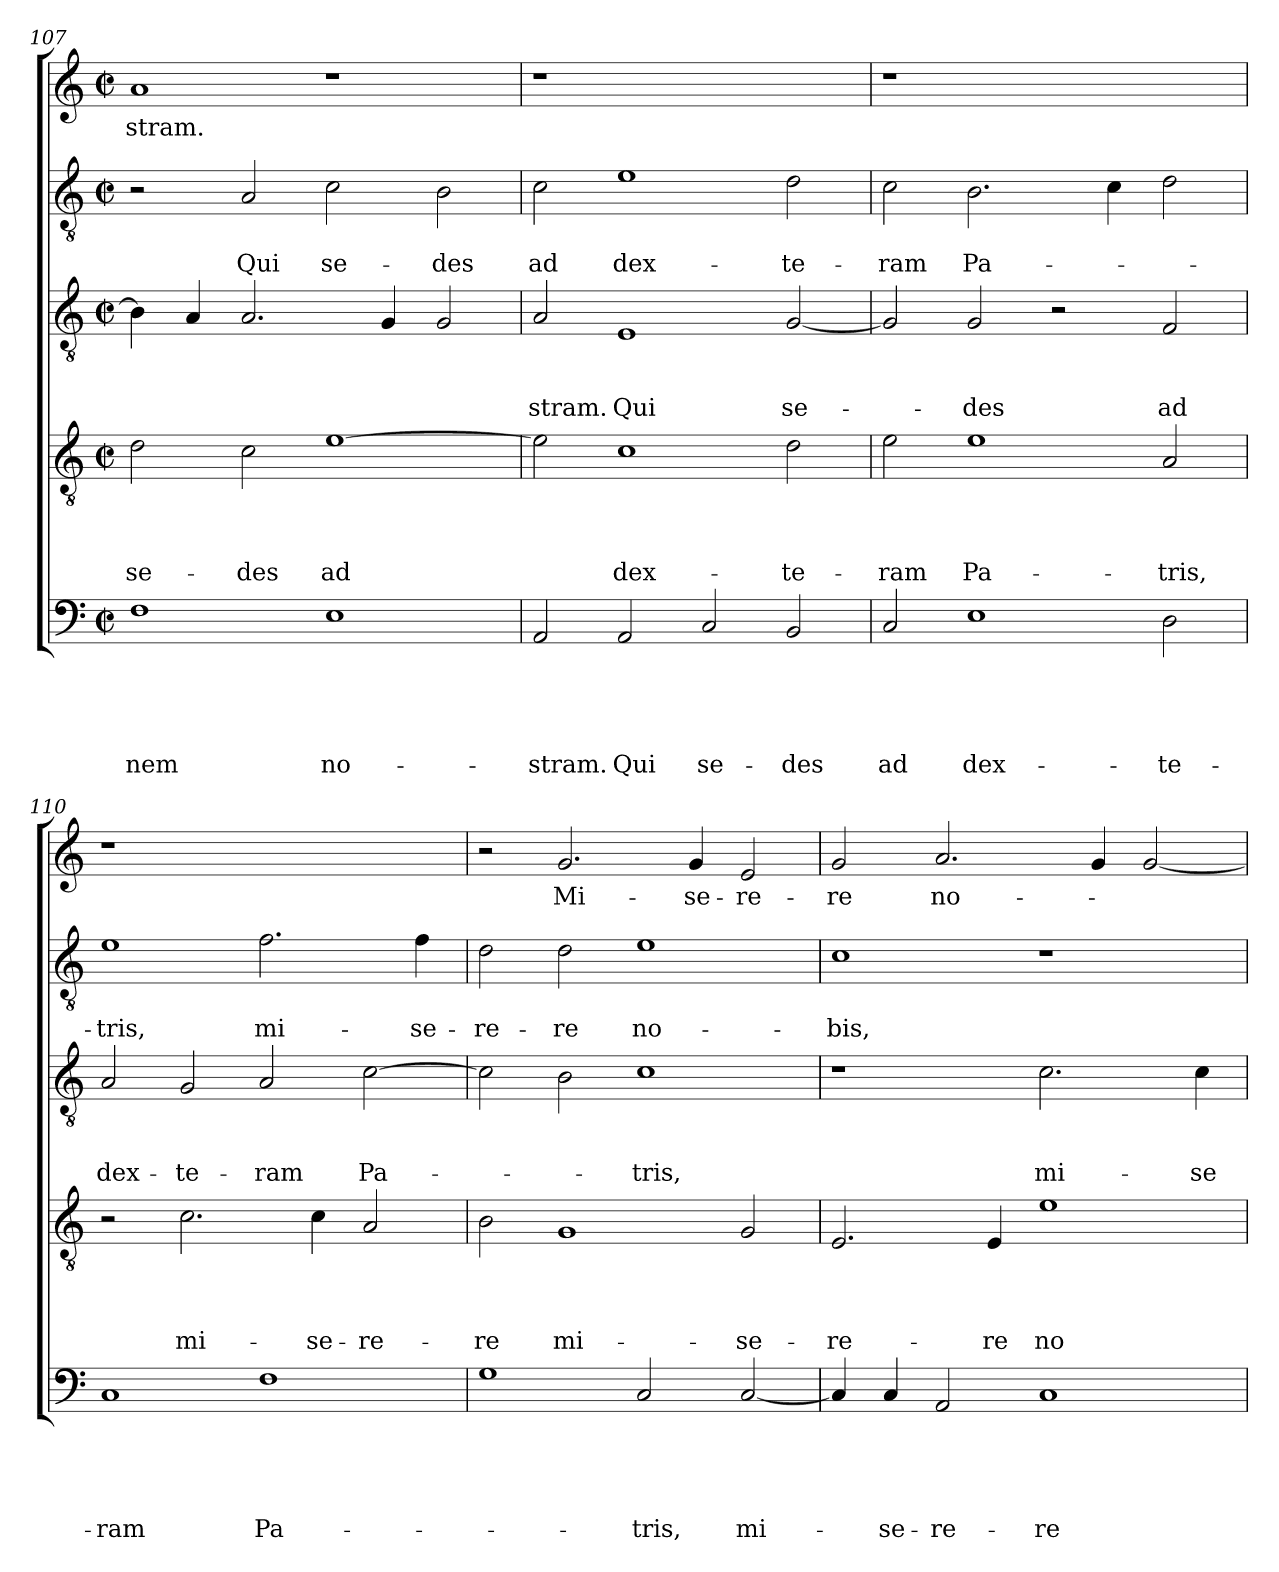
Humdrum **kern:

**kern	**text	**text	**text	**text	**text	**kern	**text	**text	**text	**text	**kern	**text	**text	**text	**kern	**text	**text	**kern	**text
*part5	*part5	*part5	*part5	*part5	*part5	*part4	*part4	*part4	*part4	*part4	*part3	*part3	*part3	*part3	*part2	*part2	*part2	*part1	*part1
*staff5	*staff5	*staff5	*staff5	*staff5	*staff5	*staff4	*staff4	*staff4	*staff4	*staff4	*staff3	*staff3	*staff3	*staff3	*staff2	*staff2	*staff2	*staff1	*staff1
*clefF4	*	*	*	*	*	*clefGv2	*	*	*	*	*clefGv2	*	*	*	*clefGv2	*	*	*clefG2	*
*k[]	*	*	*	*	*	*k[]	*	*	*	*	*k[]	*	*	*	*k[]	*	*	*k[]	*
*C:	*	*	*	*	*	*C:	*	*	*	*	*C:	*	*	*	*C:	*	*	*C:	*
*M2/2	*	*	*	*	*	*M2/2	*	*	*	*	*M2/2	*	*	*	*M2/2	*	*	*M2/2	*
*met(c|)	*	*	*	*	*	*met(c|)	*	*	*	*	*met(c|)	*	*	*	*met(c|)	*	*	*met(c|)	*
=107	=107	=107	=107	=107	=107	=107	=107	=107	=107	=107	=107	=107	=107	=107	=107	=107	=107	=107	=107
1F	.	.	.	.	-nem	2d\	.	.	.	se-	4B\]	.	.	.	2r	.	.	1a	-stram.
.	.	.	.	.	.	.	.	.	.	.	4A/	.	.	.	.	.	.	.	.
.	.	.	.	.	.	2c\	.	.	.	-des	2.A/	.	.	.	2A/	.	Qui	.	.
1E	.	.	.	.	no-	[1e	.	.	.	ad	.	.	.	.	2c\	.	se-	1r	.
.	.	.	.	.	.	.	.	.	.	.	4G/	.	.	.	.	.	.	.	.
.	.	.	.	.	.	.	.	.	.	.	2G/	.	.	.	2B\	.	-des	.	.
=108	=108	=108	=108	=108	=108	=108	=108	=108	=108	=108	=108	=108	=108	=108	=108	=108	=108	=108	=108
2AA/	.	.	.	.	-stram.	2e\]	.	.	.	.	2A/	.	.	-stram.	2c\	.	ad	1r	.
2AA/	.	.	.	.	Qui	1c	.	.	.	dex-	1E	.	.	Qui	1e	.	dex-	.	.
2C/	.	.	.	.	se-	.	.	.	.	.	.	.	.	.	.	.	.	1ryy	.
2BB/	.	.	.	.	-des	2d\	.	.	.	-te-	[2G/	.	.	se-	2d\	.	-te-	.	.
=109	=109	=109	=109	=109	=109	=109	=109	=109	=109	=109	=109	=109	=109	=109	=109	=109	=109	=109	=109
2C/	.	.	.	.	ad	2e\	.	.	.	-ram	2G/]	.	.	.	2c\	.	-ram	1r	.
1E	.	.	.	.	dex-	1e	.	.	.	Pa-	2G/	.	.	-des	2.B\	.	Pa-	.	.
.	.	.	.	.	.	.	.	.	.	.	2r	.	.	.	.	.	.	1ryy	.
.	.	.	.	.	.	.	.	.	.	.	.	.	.	.	4c\	.	.	.	.
2D\	.	.	.	.	-te-	2A/	.	.	.	-tris,	2F/	.	.	ad	2d\	.	.	.	.
=110	=110	=110	=110	=110	=110	=110	=110	=110	=110	=110	=110	=110	=110	=110	=110	=110	=110	=110	=110
1C	.	.	.	.	-ram	2r	.	.	.	.	2A/	.	.	dex-	1e	.	-tris,	1r	.
.	.	.	.	.	.	2.c\	.	.	.	mi-	2G/	.	.	-te-	.	.	.	.	.
1F	.	.	.	.	Pa-	.	.	.	.	.	2A/	.	.	-ram	2.f\	.	mi-	1ryy	.
.	.	.	.	.	.	4c\	.	.	.	-se-	.	.	.	.	.	.	.	.	.
.	.	.	.	.	.	2A/	.	.	.	-re-	[2c\	.	.	Pa-	.	.	.	.	.
.	.	.	.	.	.	.	.	.	.	.	.	.	.	.	4f\	.	-se-	.	.
!!LO:LB:g=z
=111	=111	=111	=111	=111	=111	=111	=111	=111	=111	=111	=111	=111	=111	=111	=111	=111	=111	=111	=111
1G	.	.	.	.	.	2B\	.	.	.	-re	2c\]	.	.	.	2d\	.	-re-	2r	.
.	.	.	.	.	.	1G	.	.	.	mi-	2B\	.	.	.	2d\	.	-re	2.g/	Mi-
2C/	.	.	.	.	-tris,	.	.	.	.	.	1c	.	.	-tris,	1e	.	no-	.	.
.	.	.	.	.	.	.	.	.	.	.	.	.	.	.	.	.	.	4g/	-se-
[2C/	.	.	.	.	mi-	2G/	.	.	.	-se-	.	.	.	.	.	.	.	2e/	-re-
=112	=112	=112	=112	=112	=112	=112	=112	=112	=112	=112	=112	=112	=112	=112	=112	=112	=112	=112	=112
4C/]	.	.	.	.	.	2.E/	.	.	.	-re-	1r	.	.	.	1c	.	-bis,	2g/	-re
4C/	.	.	.	.	-se-	.	.	.	.	.	.	.	.	.	.	.	.	.	.
2AA/	.	.	.	.	-re-	.	.	.	.	.	.	.	.	.	.	.	.	2.a/	no-
.	.	.	.	.	.	4E/	.	.	.	-re	.	.	.	.	.	.	.	.	.
1C	.	.	.	.	-re	1e	.	.	.	no-	2.c\	.	.	mi-	1r	.	.	.	.
.	.	.	.	.	.	.	.	.	.	.	.	.	.	.	.	.	.	4g/	.
.	.	.	.	.	.	.	.	.	.	.	.	.	.	.	.	.	.	[2g/	.
.	.	.	.	.	.	.	.	.	.	.	4c\	.	.	-se-	.	.	.	.	.
=	=	=	=	=	=	=	=	=	=	=	=	=	=	=	=	=	=	=	=
*-	*-	*-	*-	*-	*-	*-	*-	*-	*-	*-	*-	*-	*-	*-	*-	*-	*-	*-	*-
